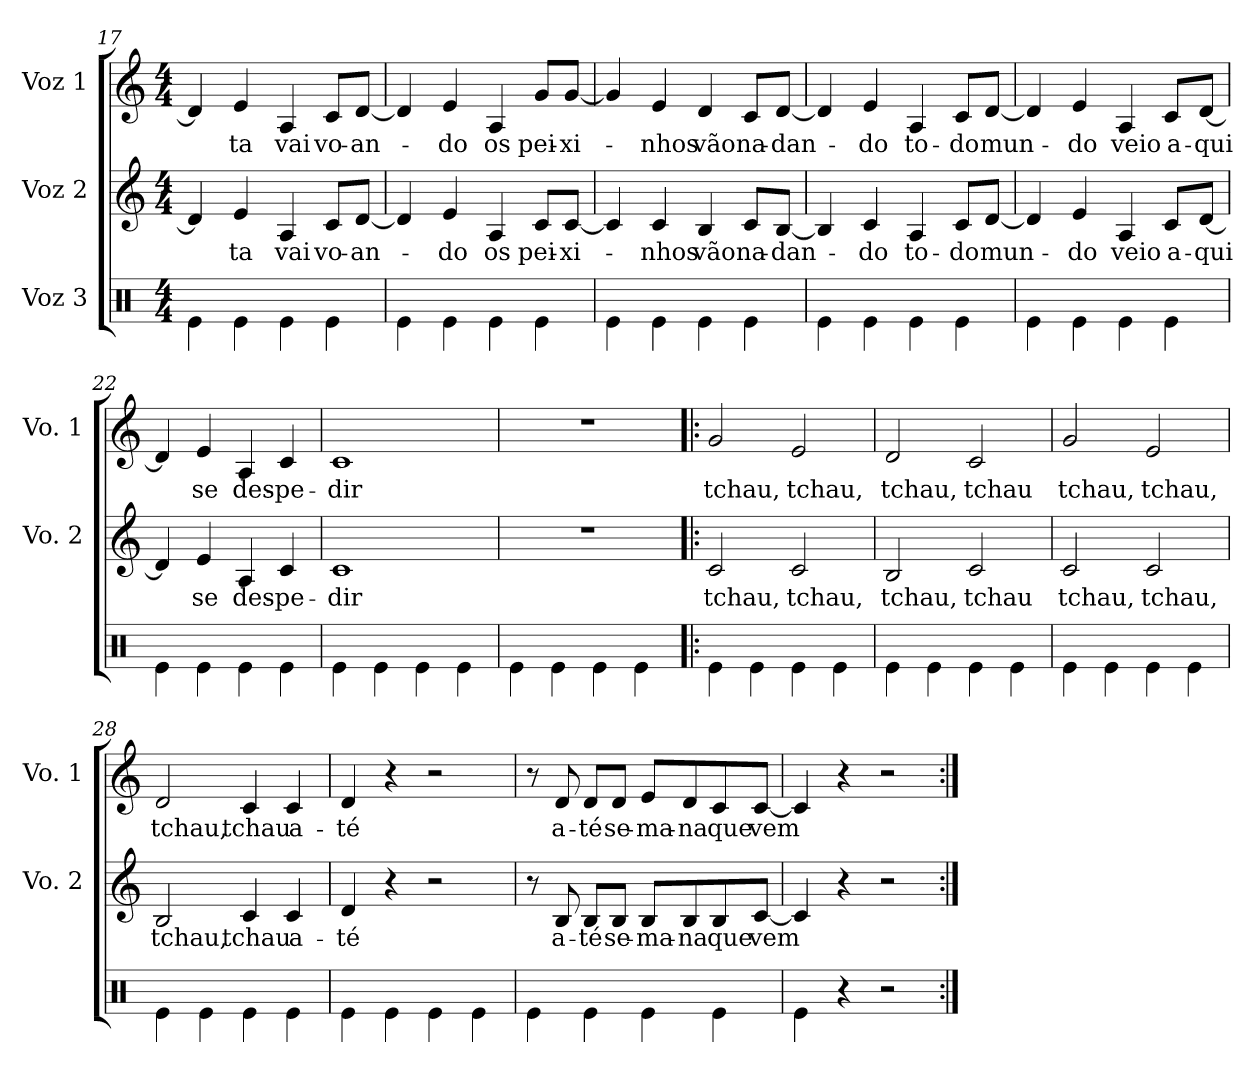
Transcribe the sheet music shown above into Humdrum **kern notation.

**kern	**kern	**text	**kern	**text
*part3	*part2	*part2	*part1	*part1
*staff3	*staff2	*staff2	*staff1	*staff1
*I"Voz 3	*I"Voz 2	*	*I"Voz 1	*
*	*I'Vo. 2	*	*I'Vo. 1	*
!!LO:LB:g=z
*clefX	*clefG2	*	*clefG2	*
*k[]	*k[]	*	*k[]	*
*M4/4	*M4/4	*	*M4/4	*
=17	=17	=17	=17	=17
4Re\	4d/]	.	4d/]	.
!	!	!LO:LY:b	!	!LO:LY:b
4Re\	4e/	-ta	4e/	-ta
!	!	!LO:LY:b	!	!LO:LY:b
4Re\	4A/	vai	4A/	vai
!	!	!LO:LY:b	!	!LO:LY:b
4Re\	8c/L	vo-	8c/L	vo-
!	!	!LO:LY:b	!	!LO:LY:b
.	[8d/J	-an-	[8d/J	-an-
=18	=18	=18	=18	=18
4Re\	4d/]	.	4d/]	.
!	!	!LO:LY:b	!	!LO:LY:b
4Re\	4e/	-do	4e/	-do
!	!	!LO:LY:b	!	!LO:LY:b
4Re\	4A/	os	4A/	os
!	!	!LO:LY:b	!	!LO:LY:b
4Re\	8c/L	pei-	8g/L	pei-
!	!	!LO:LY:b	!	!LO:LY:b
.	[8c/J	-xi-	[8g/J	-xi-
=19	=19	=19	=19	=19
4Re\	4c/]	.	4g/]	.
!	!	!LO:LY:b	!	!LO:LY:b
4Re\	4c/	-nhos	4e/	-nhos
!	!	!LO:LY:b	!	!LO:LY:b
4Re\	4B/	vão	4d/	vão
!	!	!LO:LY:b	!	!LO:LY:b
4Re\	8c/L	na-	8c/L	na-
!	!	!LO:LY:b	!	!LO:LY:b
.	[8B/J	-dan-	[8d/J	-dan-
=20	=20	=20	=20	=20
4Re\	4B/]	.	4d/]	.
!	!	!LO:LY:b	!	!LO:LY:b
4Re\	4c/	-do	4e/	-do
!	!	!LO:LY:b	!	!LO:LY:b
4Re\	4A/	to-	4A/	to-
!	!	!LO:LY:b	!	!LO:LY:b
4Re\	8c/L	-do	8c/L	-do
!	!	!LO:LY:b	!	!LO:LY:b
.	[8d/J	mun-	[8d/J	mun-
=21	=21	=21	=21	=21
4Re\	4d/]	.	4d/]	.
!	!	!LO:LY:b	!	!LO:LY:b
4Re\	4e/	-do	4e/	-do
!	!	!LO:LY:b	!	!LO:LY:b
4Re\	4A/	veio	4A/	veio
!	!	!LO:LY:b	!	!LO:LY:b
4Re\	8c/L	a-	8c/L	a-
!	!	!LO:LY:b	!	!LO:LY:b
.	[8d/J	-qui	[8d/J	-qui
!!LO:LB:g=z
=22	=22	=22	=22	=22
4Re\	4d/]	.	4d/]	.
!	!	!LO:LY:b	!	!LO:LY:b
4Re\	4e/	se	4e/	se
!	!	!LO:LY:b	!	!LO:LY:b
4Re\	4A/	des-	4A/	des-
!	!	!LO:LY:b	!	!LO:LY:b
4Re\	4c/	-pe-	4c/	-pe-
=23	=23	=23	=23	=23
!	!	!LO:LY:b	!	!LO:LY:b
4Re\	1c	-dir	1c	-dir
4Re\	.	.	.	.
4Re\	.	.	.	.
4Re\	.	.	.	.
=24	=24	=24	=24	=24
4Re\	1r	.	1r	.
4Re\	.	.	.	.
4Re\	.	.	.	.
4Re\	.	.	.	.
=25!|:	=25!|:	=25!|:	=25!|:	=25!|:
!	!	!LO:LY:b	!	!LO:LY:b
4Re\	2c/	tchau,	2g/	tchau,
4Re\	.	.	.	.
!	!	!LO:LY:b	!	!LO:LY:b
4Re\	2c/	tchau,	2e/	tchau,
4Re\	.	.	.	.
=26	=26	=26	=26	=26
!	!	!LO:LY:b	!	!LO:LY:b
4Re\	2B/	tchau,	2d/	tchau,
4Re\	.	.	.	.
!	!	!LO:LY:b	!	!LO:LY:b
4Re\	2c/	tchau	2c/	tchau
4Re\	.	.	.	.
=27	=27	=27	=27	=27
!	!	!LO:LY:b	!	!LO:LY:b
4Re\	2c/	tchau,	2g/	tchau,
4Re\	.	.	.	.
!	!	!LO:LY:b	!	!LO:LY:b
4Re\	2c/	tchau,	2e/	tchau,
4Re\	.	.	.	.
!!LO:LB:g=z
=28	=28	=28	=28	=28
!	!	!LO:LY:b	!	!LO:LY:b
4Re\	2B/	tchau,	2d/	tchau,
4Re\	.	.	.	.
!	!	!LO:LY:b	!	!LO:LY:b
4Re\	4c/	tchau	4c/	tchau
!	!	!LO:LY:b	!	!LO:LY:b
4Re\	4c/	a-	4c/	a-
=29	=29	=29	=29	=29
!	!	!LO:LY:b	!	!LO:LY:b
4Re\	4d/	-té	4d/	-té
4Re\	4r	.	4r	.
4Re\	2r	.	2r	.
4Re\	.	.	.	.
=30	=30	=30	=30	=30
4Re\	8r	.	8r	.
!	!	!LO:LY:b	!	!LO:LY:b
.	8B/	a-	8d/	a-
!	!	!LO:LY:b	!	!LO:LY:b
4Re\	8B/L	-té	8d/L	-té
!	!	!LO:LY:b	!	!LO:LY:b
.	8B/J	se-	8d/J	se-
!	!	!LO:LY:b	!	!LO:LY:b
4Re\	8B/L	-ma-	8e/L	-ma-
!	!	!LO:LY:b	!	!LO:LY:b
.	8B/	-na	8d/	-na
!	!	!LO:LY:b	!	!LO:LY:b
4Re\	8B/	que	8c/	que
!	!	!LO:LY:b	!	!LO:LY:b
.	[8c/J	vem	[8c/J	vem
=31	=31	=31	=31	=31
4Re\	4c/]	.	4c/]	.
4r	4r	.	4r	.
2r	2r	.	2r	.
=:|!	=:|!	=:|!	=:|!	=:|!
*-	*-	*-	*-	*-
